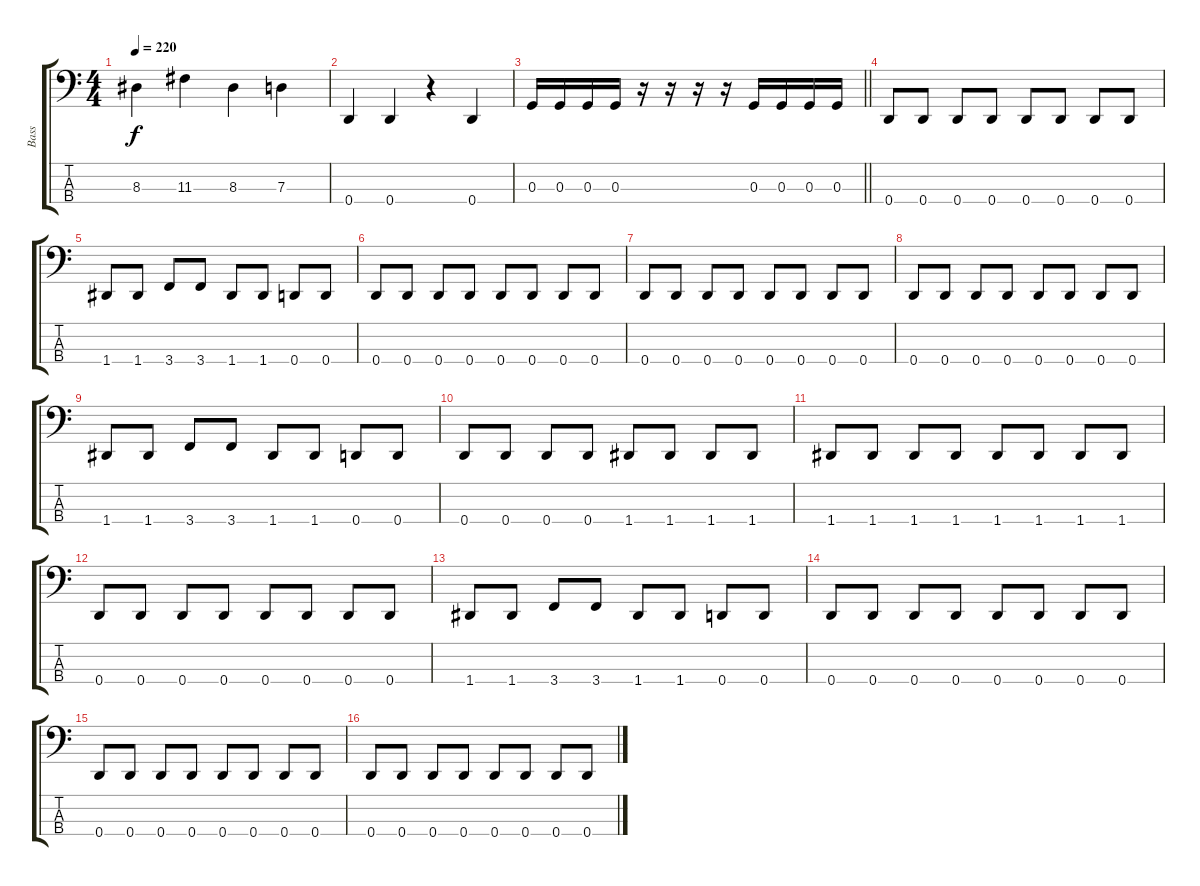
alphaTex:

\track ("Bass" "Bass") {instrument electricbasspick}
\staff {score tabs}
\tuning (F2 C2 G1 D1) {hide}
\ts (4 4)
\tempo 220
\clef f4
\ks c
8.3.4{dy f} 11.3.4 8.3.4 7.3.4 |
0.4.4 0.4.4 r.4 0.4.4 |
\barLineRight lightlight
0.3.16 0.3.16 0.3.16 0.3.16 r.16 r.16 r.16 r.16 0.3.16 0.3.16 0.3.16 0.3.16 |
0.4.8 0.4.8 0.4.8 0.4.8 0.4.8 0.4.8 0.4.8 0.4.8 |
1.4.8 1.4.8 3.4.8 3.4.8 1.4.8 1.4.8 0.4.8 0.4.8 |
0.4.8 0.4.8 0.4.8 0.4.8 0.4.8 0.4.8 0.4.8 0.4.8 |
0.4.8 0.4.8 0.4.8 0.4.8 0.4.8 0.4.8 0.4.8 0.4.8 |
0.4.8 0.4.8 0.4.8 0.4.8 0.4.8 0.4.8 0.4.8 0.4.8 |
1.4.8 1.4.8 3.4.8 3.4.8 1.4.8 1.4.8 0.4.8 0.4.8 |
0.4.8 0.4.8 0.4.8 0.4.8 1.4.8 1.4.8 1.4.8 1.4.8 |
1.4.8 1.4.8 1.4.8 1.4.8 1.4.8 1.4.8 1.4.8 1.4.8 |
0.4.8 0.4.8 0.4.8 0.4.8 0.4.8 0.4.8 0.4.8 0.4.8 |
1.4.8 1.4.8 3.4.8 3.4.8 1.4.8 1.4.8 0.4.8 0.4.8 |
0.4.8 0.4.8 0.4.8 0.4.8 0.4.8 0.4.8 0.4.8 0.4.8 |
0.4.8 0.4.8 0.4.8 0.4.8 0.4.8 0.4.8 0.4.8 0.4.8 |
0.4.8 0.4.8 0.4.8 0.4.8 0.4.8 0.4.8 0.4.8 0.4.8
